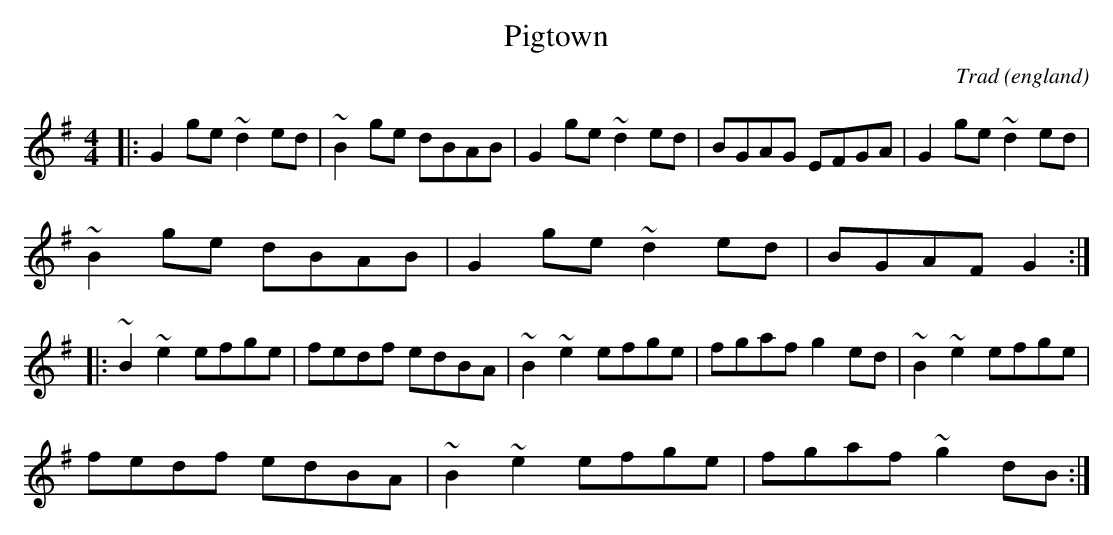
X:1
T:Pigtown
O:england
M:4/4
L:1/8
C:Trad
K:G
|: G2 ge ~d2 ed | ~B2 ge dBAB | G2 ge ~d2 ed | BGAG EFGA | G2ge ~d2 ed |
~B2 ge dBAB | G2 ge ~d2 ed | BGAF G2 :|
|: ~B2 ~e2 efge | fedf edBA | ~B2 ~e2 efge | fgaf g2 ed | ~B2 ~e2 efge |
fedf edBA | ~B2 ~e2 efge | fgaf ~g2 dB:|
